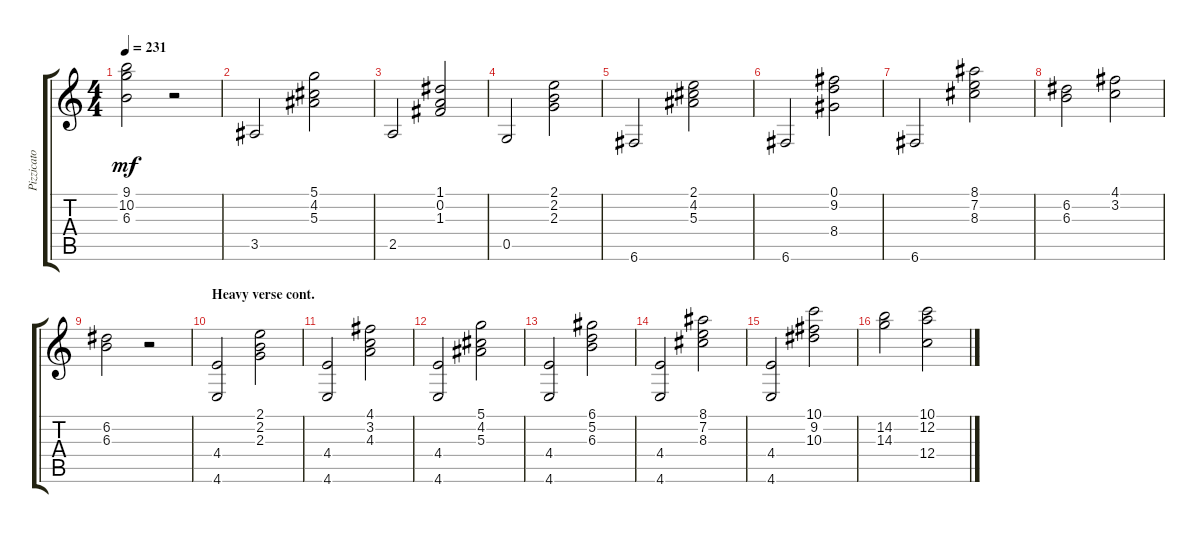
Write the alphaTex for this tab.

\track ("Pizzicato" "Pizzicato") {instrument electricguitarclean}
\staff {score tabs}
\tuning (D4 A3 F3 C3 G2 C2) {hide}
\ts (4 4)
\tempo 231
\clef g2
\ks aminor
(9.1 10.2 6.3).2{dy mf} r.2 |
3.5.2 (5.1 4.2 5.3).2 |
2.5.2 (1.1 0.2 1.3).2 |
0.5.2 (2.1 2.2 2.3).2 |
6.6.2 (2.1 4.2 5.3).2 |
6.6.2 (0.1 9.2 8.4).2 |
6.6.2 (8.1 7.2 8.3).2 |
(6.2 6.3).2 (4.1 3.2).2 |
(6.2 6.3).2 r.2 |
\section ("" "Heavy verse cont.")
(4.4 4.6).2 (2.1 2.2 2.3).2 |
(4.4 4.6).2 (4.1 3.2 4.3).2 |
(4.4 4.6).2 (5.1 4.2 5.3).2 |
(4.4 4.6).2 (6.1 5.2 6.3).2 |
(4.4 4.6).2 (8.1 7.2 8.3).2 |
(4.4 4.6).2 (10.1 9.2 10.3).2 |
(14.2 14.3).2 (10.1 12.2 12.4).2
